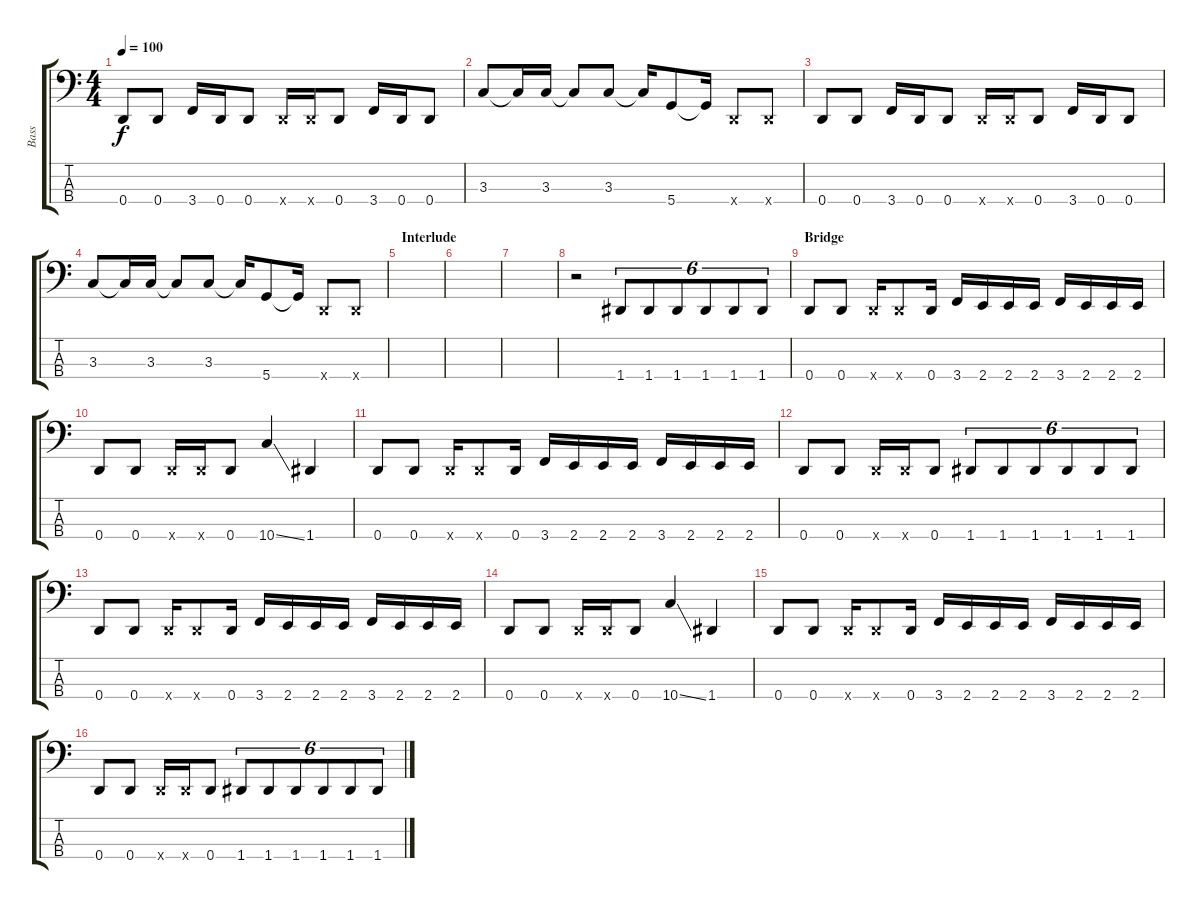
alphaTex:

\track ("Bass" "Bass") {instrument electricbassfinger}
\staff {score tabs}
\tuning (G2 D2 A1 D1) {hide}
\ts (4 4)
\tempo 100
\clef f4
\ks c
0.4.8{dy f} 0.4.8 3.4.16 0.4.16 0.4.8 0.4{x}.16 0.4{x}.16 0.4.8 3.4.16 0.4.16 0.4.8 |
3.3.8 3.3{t}.16 3.3.16 3.3{t}.8 3.3.8 3.3{t}.16 5.4.8 5.4{t}.16 0.4{x}.8 0.4{x}.8 |
0.4.8 0.4.8 3.4.16 0.4.16 0.4.8 0.4{x}.16 0.4{x}.16 0.4.8 3.4.16 0.4.16 0.4.8 |
3.3.8 3.3{t}.16 3.3.16 3.3{t}.8 3.3.8 3.3{t}.16 5.4.8 5.4{t}.16 0.4{x}.8 0.4{x}.8 |
\section ("" "Interlude")
|
|
|
r.2 1.4.8{tu (6 4)} 1.4.8{tu (6 4)} 1.4.8{tu (6 4)} 1.4.8{tu (6 4)} 1.4.8{tu (6 4)} 1.4.8{tu (6 4)} |
\section ("" "Bridge")
0.4.8 0.4.8 0.4{x}.16 0.4{x}.8 0.4.16 3.4.16 2.4.16 2.4.16 2.4.16 3.4.16 2.4.16 2.4.16 2.4.16 |
0.4.8 0.4.8 0.4{x}.16 0.4{x}.16 0.4.8 10.4{ss}.4 1.4.4 |
0.4.8 0.4.8 0.4{x}.16 0.4{x}.8 0.4.16 3.4.16 2.4.16 2.4.16 2.4.16 3.4.16 2.4.16 2.4.16 2.4.16 |
0.4.8 0.4.8 0.4{x}.16 0.4{x}.16 0.4.8 1.4.8{tu (6 4)} 1.4.8{tu (6 4)} 1.4.8{tu (6 4)} 1.4.8{tu (6 4)} 1.4.8{tu (6 4)} 1.4.8{tu (6 4)} |
0.4.8 0.4.8 0.4{x}.16 0.4{x}.8 0.4.16 3.4.16 2.4.16 2.4.16 2.4.16 3.4.16 2.4.16 2.4.16 2.4.16 |
0.4.8 0.4.8 0.4{x}.16 0.4{x}.16 0.4.8 10.4{ss}.4 1.4.4 |
0.4.8 0.4.8 0.4{x}.16 0.4{x}.8 0.4.16 3.4.16 2.4.16 2.4.16 2.4.16 3.4.16 2.4.16 2.4.16 2.4.16 |
0.4.8 0.4.8 0.4{x}.16 0.4{x}.16 0.4.8 1.4.8{tu (6 4)} 1.4.8{tu (6 4)} 1.4.8{tu (6 4)} 1.4.8{tu (6 4)} 1.4.8{tu (6 4)} 1.4.8{tu (6 4)}
